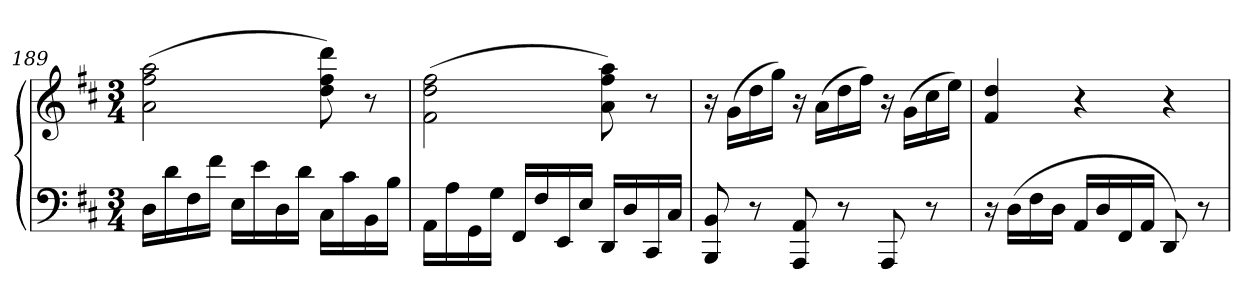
**kern	**kern
*part1	*part1
*staff2	*staff1
*clefF4	*clefG2
*k[f#c#]	*k[f#c#]
*M3/4	*M3/4
=189	=189
16DLL	(2a 2ff# 2aa
16d	.
16F#	.
16f#JJ	.
16ELL	.
16e	.
16D	.
16dJJ	.
16C#LL	8dd 8ff# 8ddd)
16c#	.
16BB	8r
16BJJ	.
=190	=190
16AALL	(2f# 2dd 2ff#
16A	.
16GG	.
16GJJ	.
16FF#LL	.
16F#	.
16EE	.
16EJJ	.
16DDLL	8a 8ff# 8aa)
16D	.
16CC#	8r
16C#JJ	.
=191	=191
8BBB 8BB	16r
.	(16gLL
8r	16dd
.	16ggJJ)
8AAA 8AA	16r
.	(16aLL
8r	16dd
.	16ff#JJ)
8AAA	16r
.	(16gLL
8r	16cc#
.	16eeJJ)
=192	=192
16r	4f# 4dd
(16DLL	.
16F#	.
16DJJ	.
16AALL	4r
16D	.
16FF#	.
16AAJJ	.
8DD)	4r
8r	.
=	=
*-	*-
